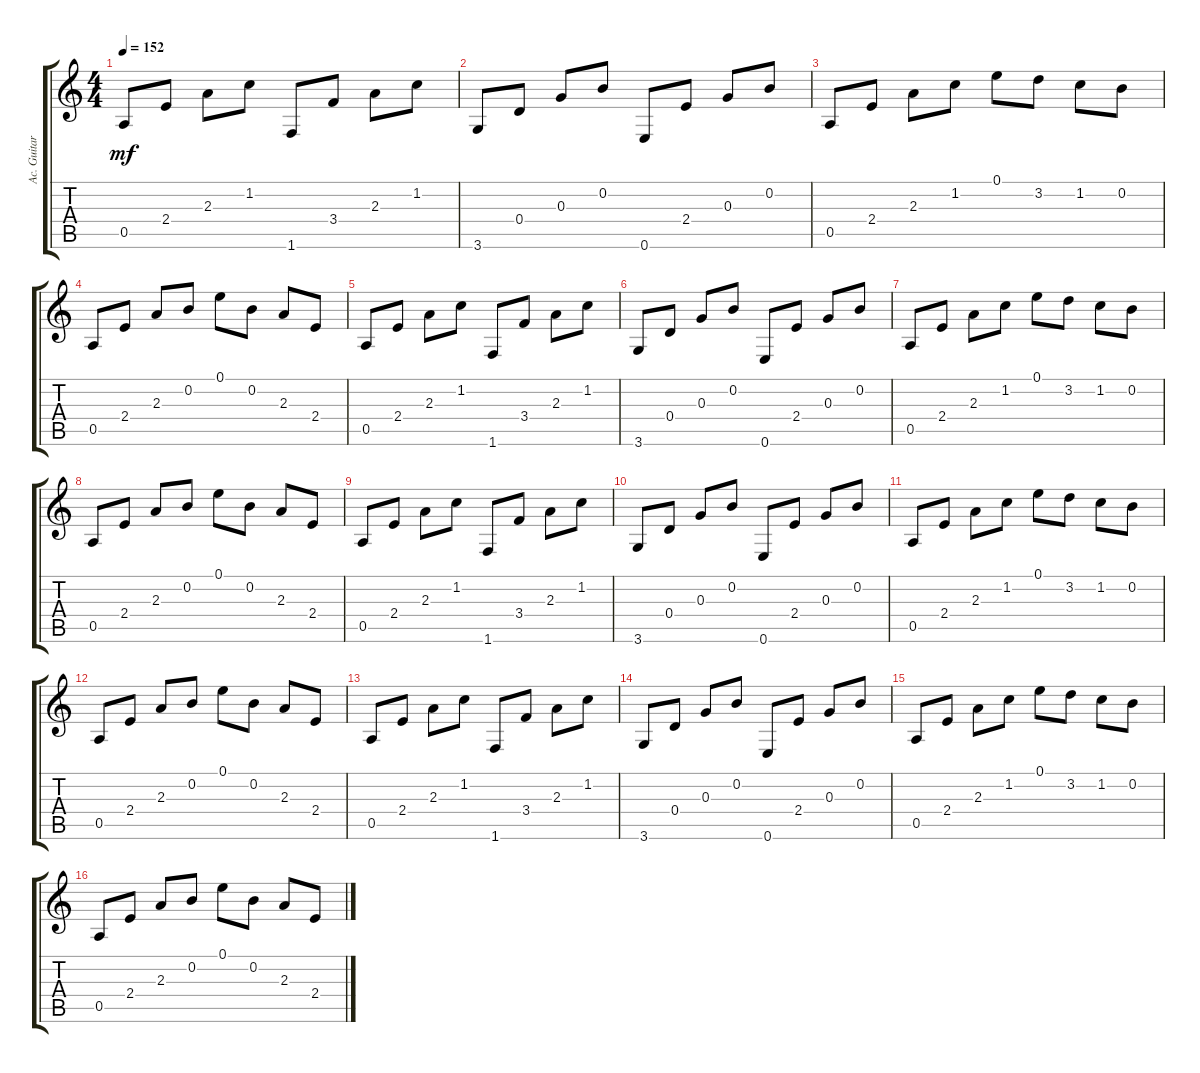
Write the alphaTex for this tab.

\track ("Ac. Guitar II" "Ac. Guitar") {instrument acousticguitarsteel}
\staff {score tabs}
\tuning (E4 B3 G3 D3 A2 E2) {hide}
\ts (4 4)
\tempo 152
\clef g2
\ks c
0.5.8{dy mf} 2.4.8 2.3.8 1.2.8 1.6.8 3.4.8 2.3.8 1.2.8 |
3.6.8 0.4.8 0.3.8 0.2.8 0.6.8 2.4.8 0.3.8 0.2.8 |
0.5.8 2.4.8 2.3.8 1.2.8 0.1.8 3.2.8 1.2.8 0.2.8 |
0.5.8 2.4.8 2.3.8 0.2.8 0.1.8 0.2.8 2.3.8 2.4.8 |
0.5.8 2.4.8 2.3.8 1.2.8 1.6.8 3.4.8 2.3.8 1.2.8 |
3.6.8 0.4.8 0.3.8 0.2.8 0.6.8 2.4.8 0.3.8 0.2.8 |
0.5.8 2.4.8 2.3.8 1.2.8 0.1.8 3.2.8 1.2.8 0.2.8 |
0.5.8 2.4.8 2.3.8 0.2.8 0.1.8 0.2.8 2.3.8 2.4.8 |
0.5.8 2.4.8 2.3.8 1.2.8 1.6.8 3.4.8 2.3.8 1.2.8 |
3.6.8 0.4.8 0.3.8 0.2.8 0.6.8 2.4.8 0.3.8 0.2.8 |
0.5.8 2.4.8 2.3.8 1.2.8 0.1.8 3.2.8 1.2.8 0.2.8 |
0.5.8 2.4.8 2.3.8 0.2.8 0.1.8 0.2.8 2.3.8 2.4.8 |
0.5.8 2.4.8 2.3.8 1.2.8 1.6.8 3.4.8 2.3.8 1.2.8 |
3.6.8 0.4.8 0.3.8 0.2.8 0.6.8 2.4.8 0.3.8 0.2.8 |
0.5.8 2.4.8 2.3.8 1.2.8 0.1.8 3.2.8 1.2.8 0.2.8 |
0.5.8 2.4.8 2.3.8 0.2.8 0.1.8 0.2.8 2.3.8 2.4.8
